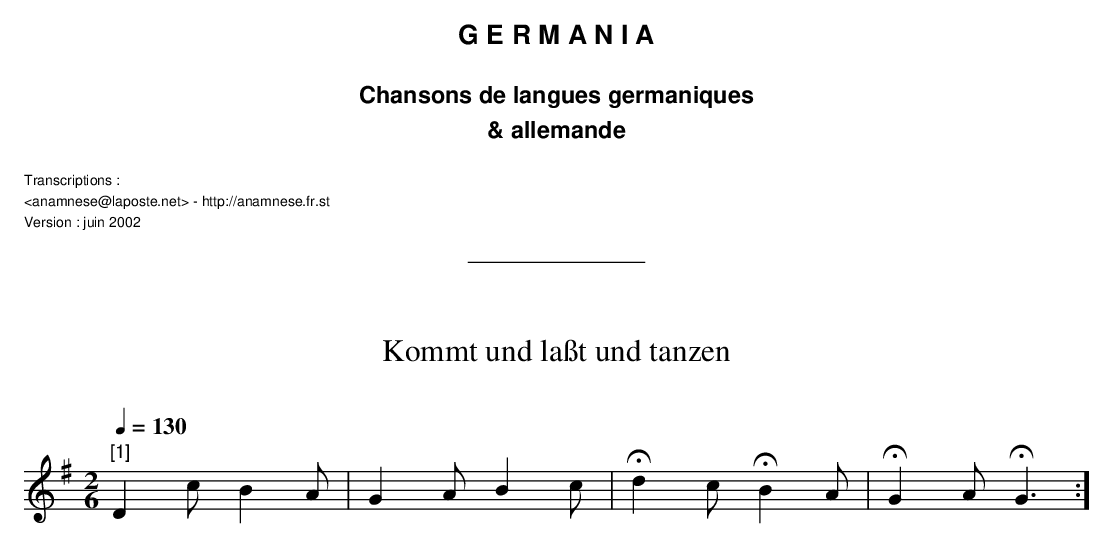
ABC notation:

X:1
T:Kommt und laßt und tanzen
O:
M:2/6
L:1/4
Q:1/4=130
K:G
"[1]" D c/ B A/ | G A/ B c/ | Hd c/ HB A/ | HG A/ HG3/2 :]
